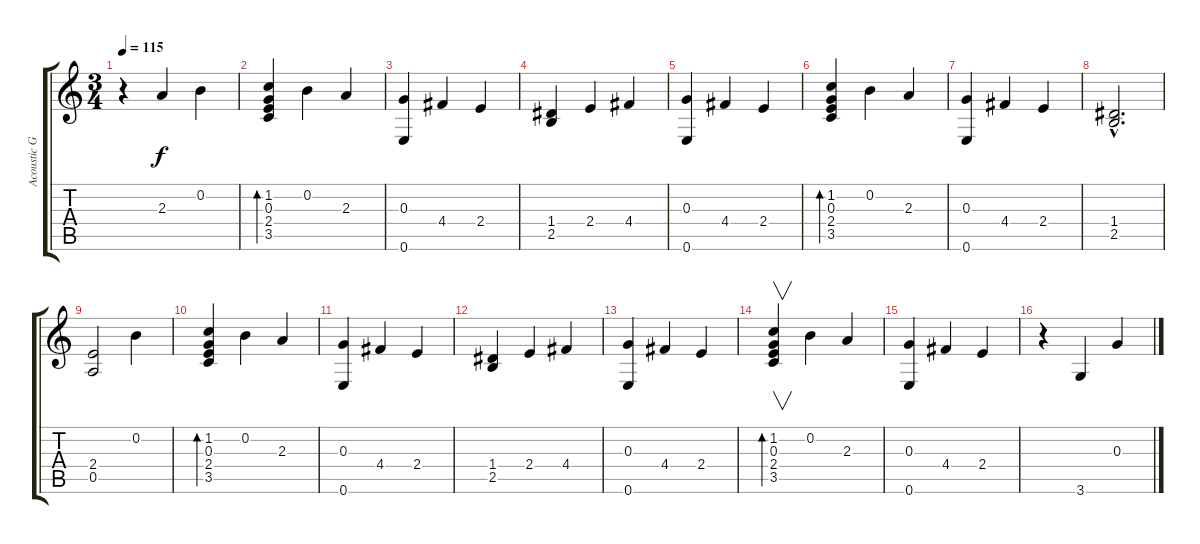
\track ("Acoustic Guitar" "Acoustic G") {instrument acousticguitarsteel}
\staff {score tabs}
\tuning (E4 B3 G3 D3 A2 E2) {hide}
\ts (3 4)
\tempo 115
\clef g2
\ks c
r.4{dy f instrument acousticguitarsteel} 2.3.4 0.2.4 |
(1.2 0.3 2.4 3.5).4{bd 480} 0.2.4 2.3.4 |
(0.3 0.6).4 4.4.4 2.4.4 |
(1.4 2.5).4 2.4.4 4.4.4 |
(0.3 0.6).4 4.4.4 2.4.4 |
(1.2 0.3 2.4 3.5).4{bd 480} 0.2.4 2.3.4 |
(0.3 0.6).4 4.4.4 2.4.4 |
(1.4{hac} 2.5{hac}).2{d} |
(2.4 0.5).2 0.2.4 |
(1.2 0.3 2.4 3.5).4{bd 480} 0.2.4 2.3.4 |
(0.3 0.6).4 4.4.4 2.4.4 |
(1.4 2.5).4 2.4.4 4.4.4 |
(0.3 0.6).4 4.4.4 2.4.4 |
(1.2 0.3 2.4 3.5).4{v bd 480} 0.2.4 2.3.4 |
(0.3 0.6).4 4.4.4 2.4.4 |
r.4 3.6.4 0.3.4
